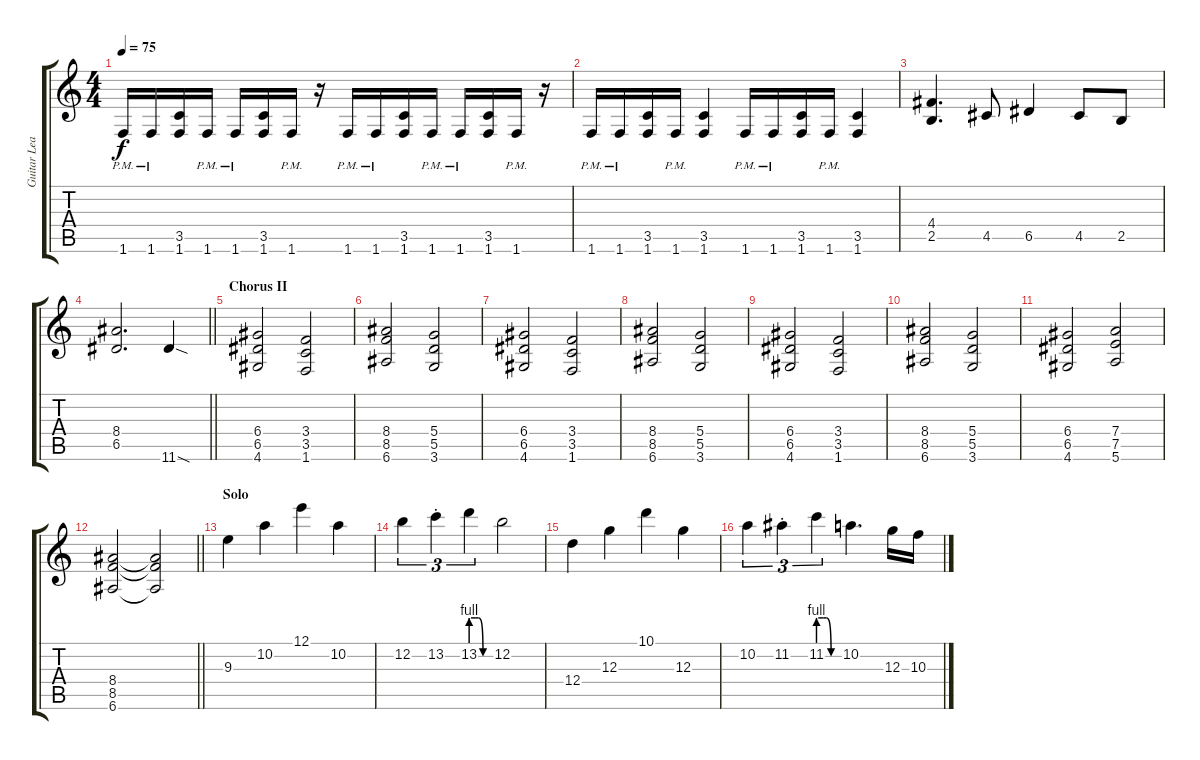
\track ("Guitar Lead" "Guitar Lea") {instrument distortionguitar}
\staff {score tabs}
\tuning (E4 B3 G3 D3 A2 E2) {hide}
\ts (4 4)
\tempo 75
\clef g2
\ks c
1.6{pm}.16{dy f} 1.6{pm}.16 (3.5 1.6).16 1.6{pm}.16 1.6{pm}.16 (3.5 1.6).16 1.6{pm}.16 r.16 1.6{pm}.16 1.6{pm}.16 (3.5 1.6).16 1.6{pm}.16 1.6{pm}.16 (3.5 1.6).16 1.6{pm}.16 r.16 |
1.6{pm}.16 1.6{pm}.16 (3.5 1.6).16 1.6{pm}.16 (3.5 1.6).4 1.6{pm}.16 1.6{pm}.16 (3.5 1.6).16 1.6{pm}.16 (3.5 1.6).4 |
(4.4 2.5).4{d} 4.5.8 6.5.4 4.5.8 2.5.8 |
\barLineRight lightlight
(8.4 6.5).2{d} 11.6{sod}.4 |
\section ("" "Chorus II")
(6.4 6.5 4.6).2 (3.4 3.5 1.6).2 |
(8.4 8.5 6.6).2 (5.4 5.5 3.6).2 |
(6.4 6.5 4.6).2 (3.4 3.5 1.6).2 |
(8.4 8.5 6.6).2 (5.4 5.5 3.6).2 |
(6.4 6.5 4.6).2 (3.4 3.5 1.6).2 |
(8.4 8.5 6.6).2 (5.4 5.5 3.6).2 |
(6.4 6.5 4.6).2 (7.4 7.5 5.6).2 |
\barLineRight lightlight
(8.4 8.5 6.6).2 (8.4{t} 8.5{t} 6.6{t}).2 |
\section ("" "Solo")
9.3.4{volume 11} 10.2.4 12.1.4 10.2.4 |
12.2.4{tu (3 2)} 13.2{st}.4{tu (3 2)} 13.2{be (custom 0 4 15 4 23 4 37 0 60 0)}.4{tu (3 2)} 12.2.2 |
12.4.4 12.3.4 10.1.4 12.3.4 |
10.2.4{tu (3 2)} 11.2{st}.4{tu (3 2)} 11.2{be (custom 0 4 15 4 23 4 37 0 60 0)}.4{tu (3 2)} 10.2.4{d} 12.3.16 10.3.16
